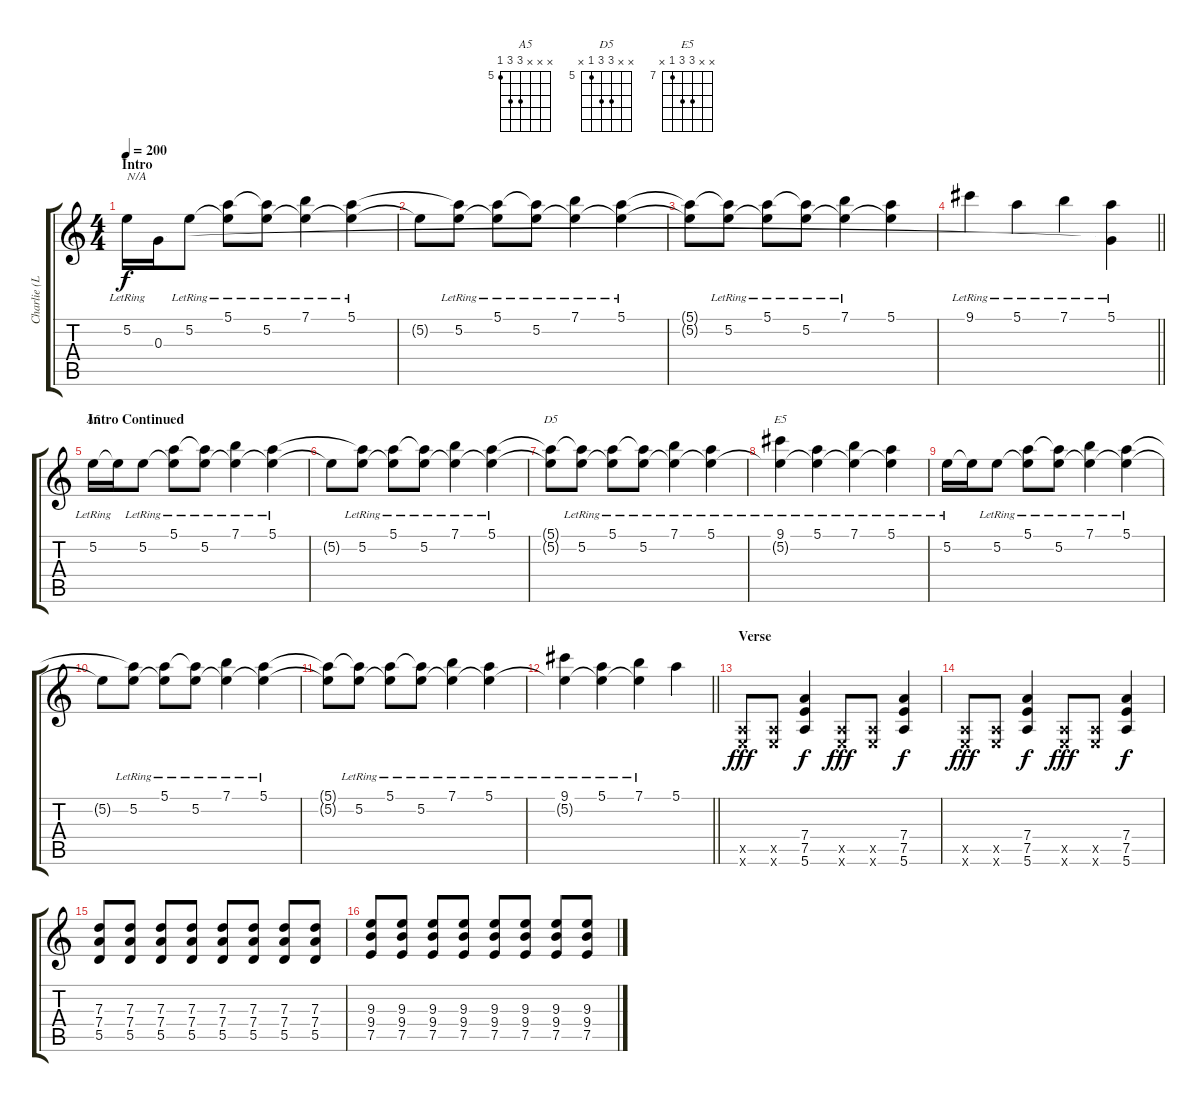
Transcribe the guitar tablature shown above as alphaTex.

\track ("Charlie (Lead Guitar)" "Charlie (L") {instrument overdrivenguitar}
\staff {score tabs}
\tuning (E4 B3 G3 D3 A2 E2) {hide}
\chord ("A5" x x x 7 7 5) {firstfret 5}
\chord ("D5" x x 7 7 5 x) {firstfret 5}
\chord ("E5" x x 9 9 7 x) {firstfret 7}
\ts (4 4)
\section ("" "Intro")
\tempo 200
\clef g2
\ks c
5.2{lr}.16{txt "N/A" dy f instrument overdrivenguitar} 0.3.16 5.2{lr}.8 (5.1{lr} 5.2{t}).8 (5.1{t} 5.2{lr}).8 (7.1{lr} 5.2{t}).4 (5.1{lr} 5.2{t}).4 |
5.2{t}.8 (5.1{t} 5.2{lr}).8 (5.1{lr} 5.2{t}).8 (5.1{t} 5.2{lr}).8 (7.1{lr} 5.2{t}).4 (5.1{lr} 5.2{t}).4 |
(5.1{t} 5.2{t}).8 (5.1{t} 5.2{lr}).8 (5.1{lr} 5.2{t}).8 (5.1{t} 5.2{lr}).8 (7.1{lr} 5.2{t}).4 (5.1 5.2{t}).4 |
\barLineRight lightlight
9.1{lr}.4 5.1{lr}.4 7.1{lr}.4 (5.1{lr} 0.3{t}).4 |
\section ("" "Intro Continued")
5.2{lr}.16{ch "A5"} 5.2{t}.16 5.2{lr}.8 (5.1{lr} 5.2{t}).8 (5.1{t} 5.2{lr}).8 (7.1{lr} 5.2{t}).4 (5.1{lr} 5.2{t}).4 |
5.2{t}.8 (5.1{t} 5.2{lr}).8 (5.1{lr} 5.2{t}).8 (5.1{t} 5.2{lr}).8 (7.1{lr} 5.2{t}).4 (5.1{lr} 5.2{t}).4 |
(5.1{t} 5.2{t}).8{ch "D5"} (5.1{t} 5.2{lr}).8 (5.1{lr} 5.2{t}).8 (5.1{t} 5.2{lr}).8 (7.1{lr} 5.2{t}).4 (5.1{lr} 5.2{t}).4 |
(9.1{lr} 5.2{t}).4{ch "E5"} (5.1{lr} 5.2{t}).4 (7.1{lr} 5.2{t}).4 (5.1{lr} 5.2{t}).4 |
5.2{lr}.16 5.2{t}.16 5.2{lr}.8 (5.1{lr} 5.2{t}).8 (5.1{t} 5.2{lr}).8 (7.1{lr} 5.2{t}).4 (5.1{lr} 5.2{t}).4 |
5.2{t}.8 (5.1{t} 5.2{lr}).8 (5.1{lr} 5.2{t}).8 (5.1{t} 5.2{lr}).8 (7.1{lr} 5.2{t}).4 (5.1{lr} 5.2{t}).4 |
(5.1{t} 5.2{t}).8 (5.1{t} 5.2{lr}).8 (5.1{lr} 5.2{t}).8 (5.1{t} 5.2{lr}).8 (7.1{lr} 5.2{t}).4 (5.1{lr} 5.2{t}).4 |
\barLineRight lightlight
(9.1{lr} 5.2{t}).4 (5.1{lr} 5.2{t}).4 (7.1{lr} 5.2{t}).4 5.1.4 |
\section ("" "Verse")
(0.5{x} 0.6{x}).8{dy fff} (0.5{x} 0.6{x}).8 (7.4 7.5 5.6).4{dy f} (0.5{x} 0.6{x}).8{dy fff} (0.5{x} 0.6{x}).8 (7.4 7.5 5.6).4{dy f} |
(0.5{x} 0.6{x}).8{dy fff} (0.5{x} 0.6{x}).8 (7.4 7.5 5.6).4{dy f} (0.5{x} 0.6{x}).8{dy fff} (0.5{x} 0.6{x}).8 (7.4 7.5 5.6).4{dy f} |
(7.3 7.4 5.5).8 (7.3 7.4 5.5).8 (7.3 7.4 5.5).8 (7.3 7.4 5.5).8 (7.3 7.4 5.5).8 (7.3 7.4 5.5).8 (7.3 7.4 5.5).8 (7.3 7.4 5.5).8 |
(9.3 9.4 7.5).8 (9.3 9.4 7.5).8 (9.3 9.4 7.5).8 (9.3 9.4 7.5).8 (9.3 9.4 7.5).8 (9.3 9.4 7.5).8 (9.3 9.4 7.5).8 (9.3 9.4 7.5).8
